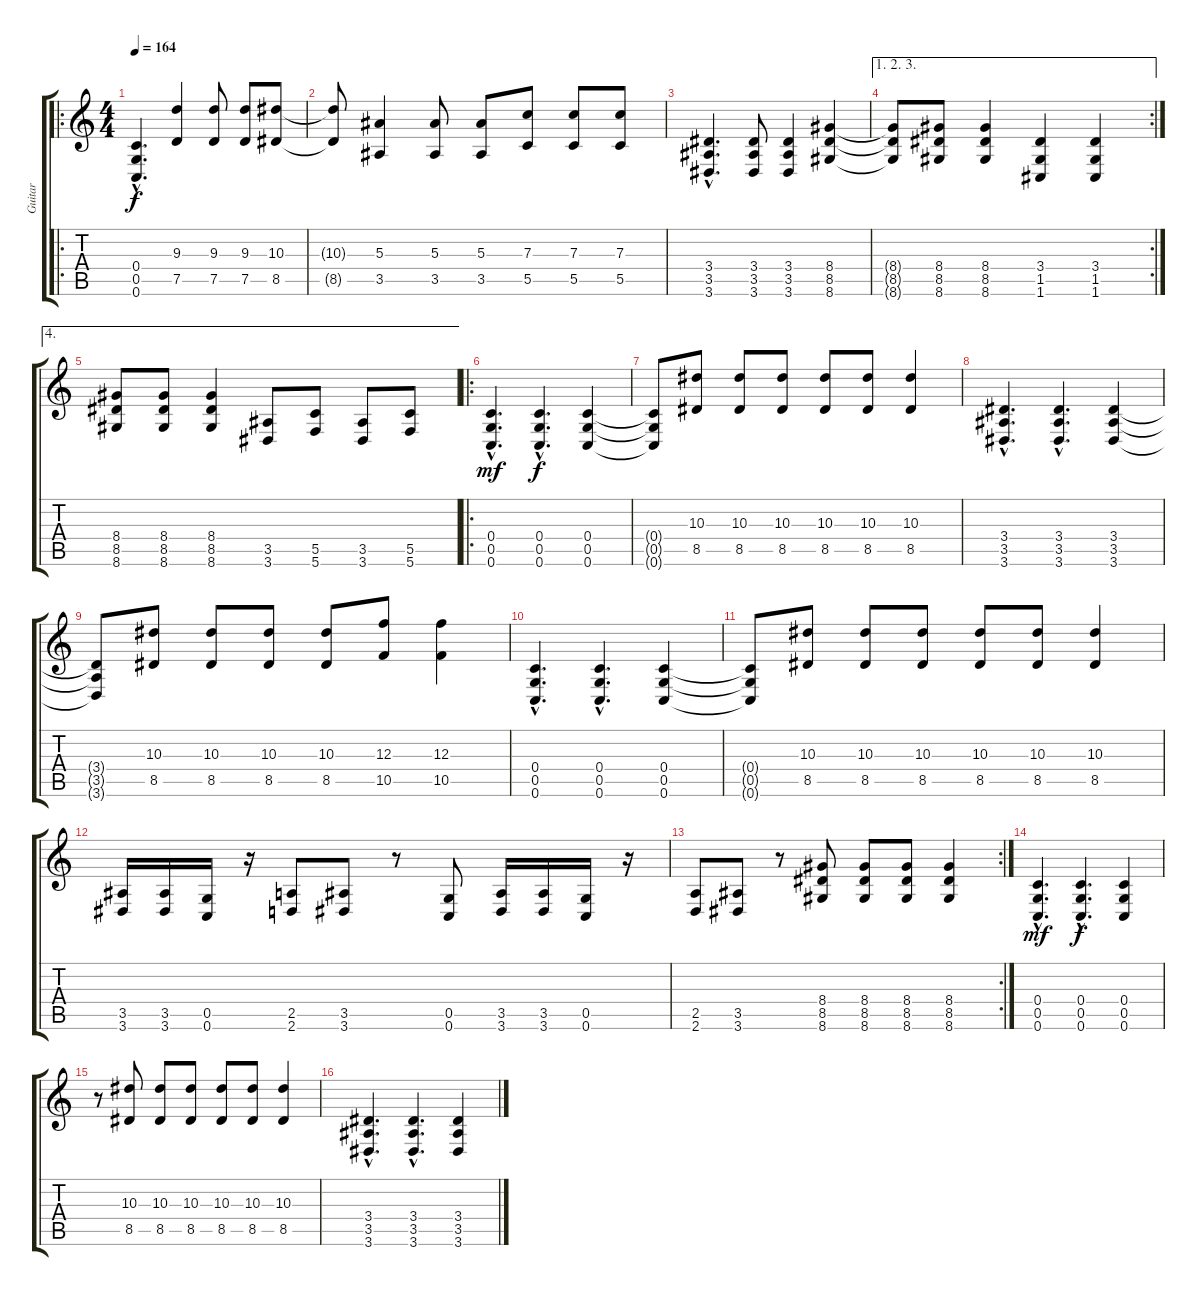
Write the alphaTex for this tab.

\track ("Guitar" "Guitar") {instrument distortionguitar}
\staff {score tabs}
\tuning (D4 A3 F3 C3 G2 C2) {hide}
\ro
\ts (4 4)
\tempo 164
\clef g2
\ks c
(0.4{hac} 0.5{hac} 0.6{hac}).4{d dy f} (9.3 7.5).4 (9.3 7.5).8 (9.3 7.5).8 (10.3 8.5).8 |
(10.3{t} 8.5{t}).8 (5.3 3.5).4 (5.3 3.5).8 (5.3 3.5).8 (7.3 5.5).8 (7.3 5.5).8 (7.3 5.5).8 |
(3.4{hac} 3.5{hac} 3.6{hac}).4{d} (3.4 3.5 3.6).8 (3.4 3.5 3.6).4 (8.4 8.5 8.6).4 |
\ae (1 2 3)
\rc 2
(8.4{t} 8.5{t} 8.6{t}).8 (8.4 8.5 8.6).8 (8.4 8.5 8.6).4 (3.4 1.5 1.6).4 (3.4 1.5 1.6).4 |
\ae 4
(8.4 8.5 8.6).8 (8.4 8.5 8.6).8 (8.4 8.5 8.6).4 (3.5 3.6).8 (5.5 5.6).8 (3.5 3.6).8 (5.5 5.6).8 |
\ro
(0.4{hac} 0.5{hac} 0.6{hac}).4{d dy mf} (0.4{hac} 0.5{hac} 0.6{hac}).4{d dy f} (0.4 0.5 0.6).4 |
(0.4{t} 0.5{t} 0.6{t}).8 (10.3 8.5).8 (10.3 8.5).8 (10.3 8.5).8 (10.3 8.5).8 (10.3 8.5).8 (10.3 8.5).4 |
(3.4{hac} 3.5{hac} 3.6{hac}).4{d} (3.4{hac} 3.5{hac} 3.6{hac}).4{d} (3.4 3.5 3.6).4 |
(3.4{t} 3.5{t} 3.6{t}).8 (10.3 8.5).8 (10.3 8.5).8 (10.3 8.5).8 (10.3 8.5).8 (12.3 10.5).8 (12.3 10.5).4 |
(0.4{hac} 0.5{hac} 0.6{hac}).4{d} (0.4{hac} 0.5{hac} 0.6{hac}).4{d} (0.4 0.5 0.6).4 |
(0.4{t} 0.5{t} 0.6{t}).8 (10.3 8.5).8 (10.3 8.5).8 (10.3 8.5).8 (10.3 8.5).8 (10.3 8.5).8 (10.3 8.5).4 |
(3.5 3.6).16 (3.5 3.6).16 (0.5 0.6).16 r.16 (2.5 2.6).8 (3.5 3.6).8 r.8 (0.5 0.6).8 (3.5 3.6).16 (3.5 3.6).16 (0.5 0.6).16 r.16 |
\rc 2
(2.5 2.6).8 (3.5 3.6).8 r.8 (8.4 8.5 8.6).8 (8.4 8.5 8.6).8 (8.4 8.5 8.6).8 (8.4 8.5 8.6).4 |
(0.4{hac} 0.5{hac} 0.6{hac}).4{d dy mf} (0.4{hac} 0.5{hac} 0.6{hac}).4{d dy f} (0.4 0.5 0.6).4 |
r.8 (10.3 8.5).8 (10.3 8.5).8 (10.3 8.5).8 (10.3 8.5).8 (10.3 8.5).8 (10.3 8.5).4 |
(3.4{hac} 3.5{hac} 3.6{hac}).4{d} (3.4{hac} 3.5{hac} 3.6{hac}).4{d} (3.4 3.5 3.6).4
